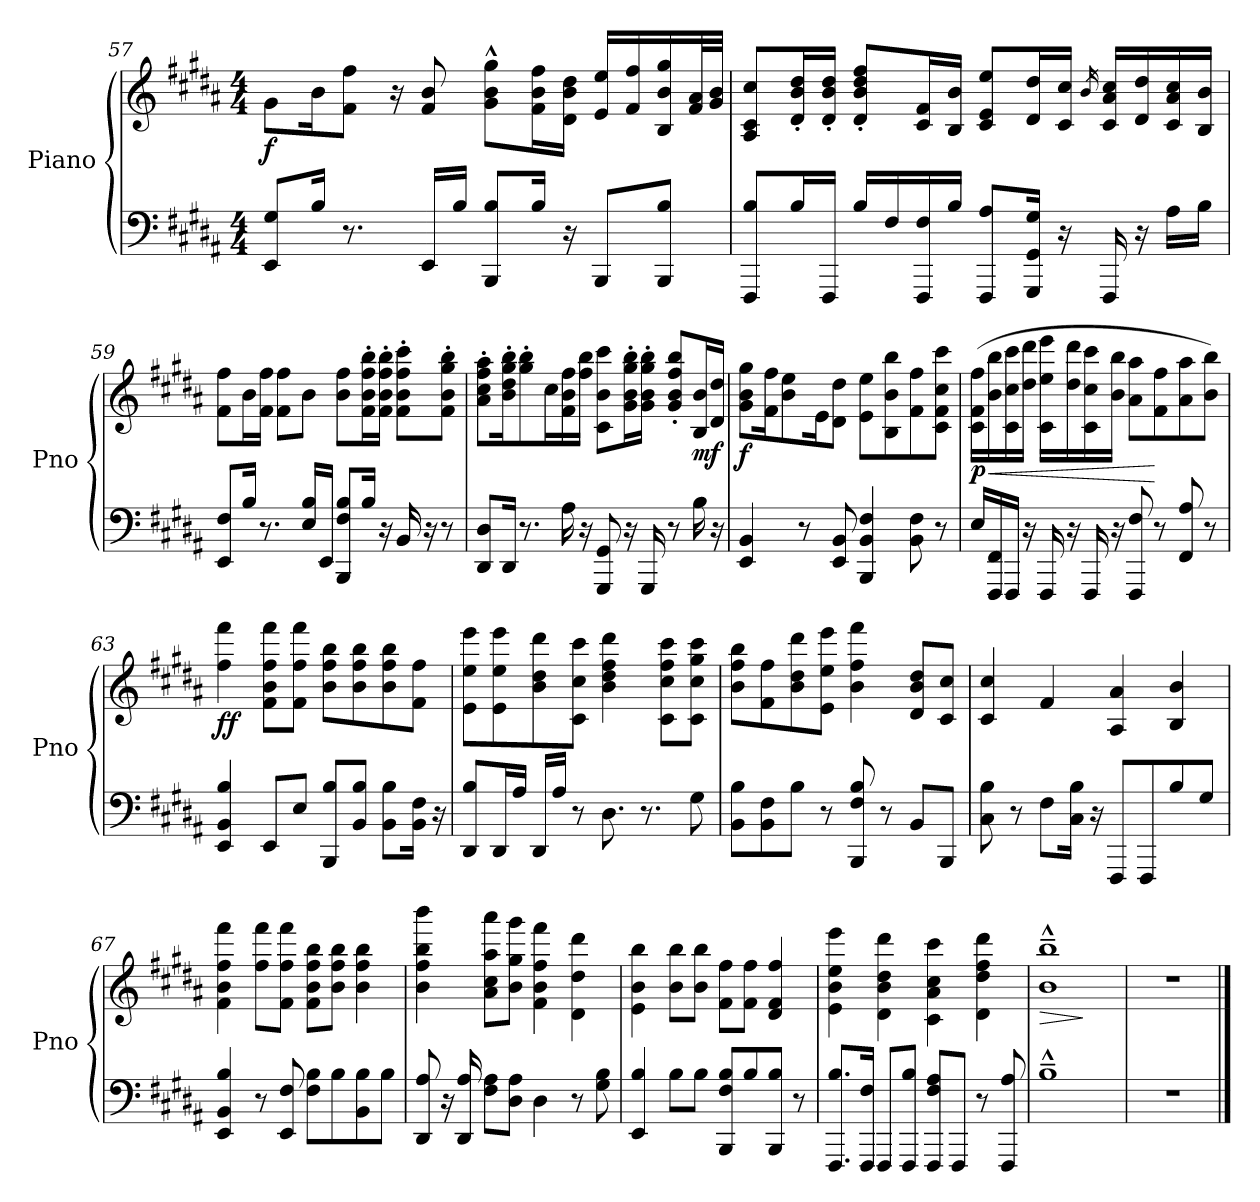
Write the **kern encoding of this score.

**kern	**kern	**dynam
*part1	*part1	*part1
*staff2	*staff1	*staff1/2
*I"Piano	*	*
*I'Pno	*	*
*clefF4	*clefG2	*
*k[f#c#g#d#a#]	*k[f#c#g#d#a#]	*
*M4/4	*M4/4	*
=57	=57	=57
!	!	!LO:DY:b
8EE/ 8G#/L	8g#\L	f
16B/Jk	16b\K	.
8.r	8f#\ 8ff#\J	.
.	16r	.
16EE/LL	8f#/ 8b/	.
16B/JJ	.	.
8BBB/ 8B/L	8g#\^^ 8b\^^ 8gg#\^^L	.
16B/Jk	16f#\ 16b\ 16ff#\L	.
16r	16d#\ 16b\ 16dd#\JJ	.
8BBB/L	16e/ 16ee/LL	.
.	16f#/ 16ff#/	.
8BBB/ 8B/J	16B/ 16b/ 16gg#/	.
.	32f#/ 32a#/L	.
.	32g#/ 32b/JJJ	.
!!LO:LB:g=z
=58	=58	=58
8FFF#/ 8B/L	8A#/ 8c#/ 8cc#/L	.
16B/L	16d#/' 16b/' 16dd#/'L	.
16FFF#/JJ	16d#/' 16b/' 16dd#/'JJ	.
16B/LL	8d#/' 8b/' 8dd#/' 8ff#/'L	.
16F#/	.	.
16FFF#/ 16F#/	16c#/ 16f#/L	.
16B/JJ	16B/ 16b/JJ	.
8FFF#/ 8A#/L	8c#/ 8e/ 8ee/L	.
16GGG#/ 16GG#/ 16G#/Jk	16d#/ 16dd#/L	.
16r	16c#/ 16cc#/JJ	.
.	16qb/	.
16FFF#/	16c#/ 16a#/ 16cc#/LL	.
16r	16d#/ 16dd#/	.
16A#\LL	16c#/ 16a#/ 16cc#/	.
16B\JJ	16B/ 16b/JJ	.
=59	=59	=59
8EE/ 8F#/L	8f#\ 8ff#\L	.
16B/Jk	16b\L	.
8.r	16f#\ 16ff#\JJ	.
.	8f#\ 8ff#\L	.
16E/ 16B/LL	8b\J	.
16EE/JJ	.	.
8BBB/ 8F#/ 8B/L	8b\ 8ff#\L	.
16B/Jk	16f#\' 16b\' 16ff#\' 16bb\'L	.
16r	16f#\' 16b\' 16ff#\' 16bb\'JJ	.
16BB/	8f#\' 8b\' 8ff#\' 8ccc#\'L	.
16r	.	.
8r	8f#\' 8b\' 8gg#\' 8bb\'J	.
=60	=60	=60
8DD#/ 8D#/L	8a#\' 8cc#\' 8ff#\' 8aa#\'L	.
16DD#/Jk	16b\' 16dd#\' 16gg#\' 16bb\'K	.
8.r	8gg#\' 8bb\'	.
.	16cc#\L	.
16A#\	16f#\ 16b\ 16ff#\	.
16r	16ff#\ 16bb\JJ	.
8GGG#/ 8GG#/	8c#\ 8b\ 8ccc#\L	.
16r	16g#\' 16b\' 16gg#\' 16bb\'L	.
16GGG#/	16g#\' 16b\' 16gg#\' 16bb\'JJ	.
8r	8g#/' 8b/' 8ff#/' 8bb/'L	.
!	!	!LO:DY:b
16B\	16B/ 16b/L	mf
16r	16d#/ 16dd#/JJ	.
!!LO:LB:g=z
=61	=61	=61
!	!	!LO:DY:b
4EE/ 4BB/	8g#\ 8b\ 8gg#\L	f
.	16f#\ 16ff#\K	.
.	8b\ 8ee\	.
8r	.	.
.	16e\K	.
8EE/ 8BB/	8d#\ 8dd#\J	.
4BBB/ 4BB/ 4F#/	8e\ 8ee\L	.
.	8B\ 8b\ 8bb\	.
8BB\ 8F#\	8f#\ 8ff#\	.
8r	8c#\ 8f#\ 8cc#\ 8ccc#\J	.
=62	=62	=62
!	!	!LO:DY:b
16E/LL	(>16c#\ 16f#\ 16ff#\LL	p
!	!	!LO:HP:b
16FFF#/ 16FF#/	16b\ 16bb\	<
16FFF#/JJ	16c#\ 16cc#\ 16ccc#\	.
16r	16dd#\ 16ddd#\JJ	.
16FFF#/	16c#\ 16ee\ 16eee\LL	.
16r	16dd#\ 16ddd#\	.
16FFF#/	16c#\ 16cc#\ 16ccc#\	.
16r	16b\ 16bb\JJ	.
8FFF#/ 8F#/	8a#\ 8aa#\L	.
8r	8f#\ 8ff#\	[
8FF#/ 8A#/	8a#\ 8aa#\	.
8r	8b\ 8bb\J)	.
=63	=63	=63
!	!	!LO:DY:b
4EE/ 4BB/ 4B/	4ff#\ 4fff#\	ff
8EE/L	8f#\ 8b\ 8ff#\ 8fff#\L	.
8E/J	8f#\ 8ff#\ 8fff#\J	.
8BBB/ 8B/L	8b\ 8ff#\ 8bb\L	.
8BB/ 8B/J	8b\ 8ff#\ 8bb\	.
8BB\ 8B\L	8b\ 8ff#\ 8bb\	.
16BB\ 16F#\Jk	8f#\ 8ff#\J	.
16r	.	.
!!LO:PB:g=z
=64	=64	=64
8DD#/ 8B/L	8e\ 8ee\ 8eee\L	.
16DD#/L	8e\ 8ee\ 8eee\	.
16A#/JJ	.	.
16DD#/LL	8b\ 8dd#\ 8ddd#\	.
16A#/JJ	.	.
8r	8c#\ 8cc#\ 8ccc#\J	.
8.D#\	4b\ 4dd#\ 4ff#\ 4ddd#\	.
8.r	.	.
.	8c#\ 8cc#\ 8ff#\ 8ccc#\L	.
8G#\	8c#\ 8cc#\ 8gg#\ 8ccc#\J	.
=65	=65	=65
8BB\ 8B\L	8b\ 8ff#\ 8bb\L	.
8BB\ 8F#\	8f#\ 8ff#\	.
8B\J	8b\ 8dd#\ 8ddd#\	.
8r	8e\ 8ee\ 8eee\J	.
8BBB/ 8F#/ 8B/	4b\ 4ff#\ 4fff#\	.
8r	.	.
8BB/L	8d#/ 8b/ 8dd#/L	.
8BBB/J	8c#/ 8cc#/J	.
=66	=66	=66
8C#\ 8B\	4c#/ 4cc#/	.
8r	.	.
8F#\L	4f#/	.
16C#\ 16B\Jk	.	.
16r	.	.
8FFF#/L	4A#/ 4a#/	.
8FFF#/	.	.
8B/	4B/ 4b/	.
8G#/J	.	.
=67	=67	=67
4EE/ 4BB/ 4B/	4f#\ 4b\ 4ff#\ 4fff#\	.
8r	8ff#\ 8fff#\L	.
8EE/ 8F#/	8f#\ 8ff#\ 8fff#\J	.
8F#\ 8B\L	8f#\ 8b\ 8ff#\ 8bb\L	.
8B\	8b\ 8ff#\ 8bb\J	.
8BB\ 8B\	4b\ 4ff#\ 4bb\	.
8B\J	.	.
!!LO:LB:g=z
=68	=68	=68
8DD#/ 8A#/	4b\ 4ff#\ 4bb\ 4bbb\	.
16r	.	.
16DD#/ 16A#/	.	.
8F#\ 8A#\L	8a#\ 8cc#\ 8aa#\ 8aaa#\L	.
8D#\ 8A#\J	8b\ 8gg#\ 8ggg#\J	.
4D#\	4f#\ 4b\ 4ff#\ 4fff#\	.
8r	4d#\ 4dd#\ 4ddd#\	.
8G#\ 8B\	.	.
=69	=69	=69
4EE/ 4B/	4e\ 4b\ 4bb\	.
8B\L	8b\ 8bb\L	.
8B\J	8b\ 8bb\J	.
8BBB/ 8F#/ 8B/L	8f#\ 8ff#\L	.
8B/	8f#\ 8ff#\J	.
8BBB/ 8B/J	4d#/ 4f#/ 4ff#/	.
8r	.	.
=70	=70	=70
8.FFF#/ 8.B/L	4e\ 4b\ 4ee\ 4eee\	.
16FFF#/ 16F#/Jk	.	.
8FFF#/L	4d#\ 4b\ 4dd#\ 4ddd#\	.
8FFF#/ 8B/J	.	.
8FFF#/ 8F#/ 8A#/L	4c#\ 4a#\ 4cc#\ 4ccc#\	.
8FFF#/J	.	.
8r	4d#\ 4dd#\ 4ff#\ 4ddd#\	.
8FFF#/ 8A#/	.	.
=71	=71	=71
!	!	!LO:HP:b
1B~^^	1b~^^ 1bb~^^	>
.	.	]
=72	=72	=72
1r	1r	.
==	==	==
*-	*-	*-
